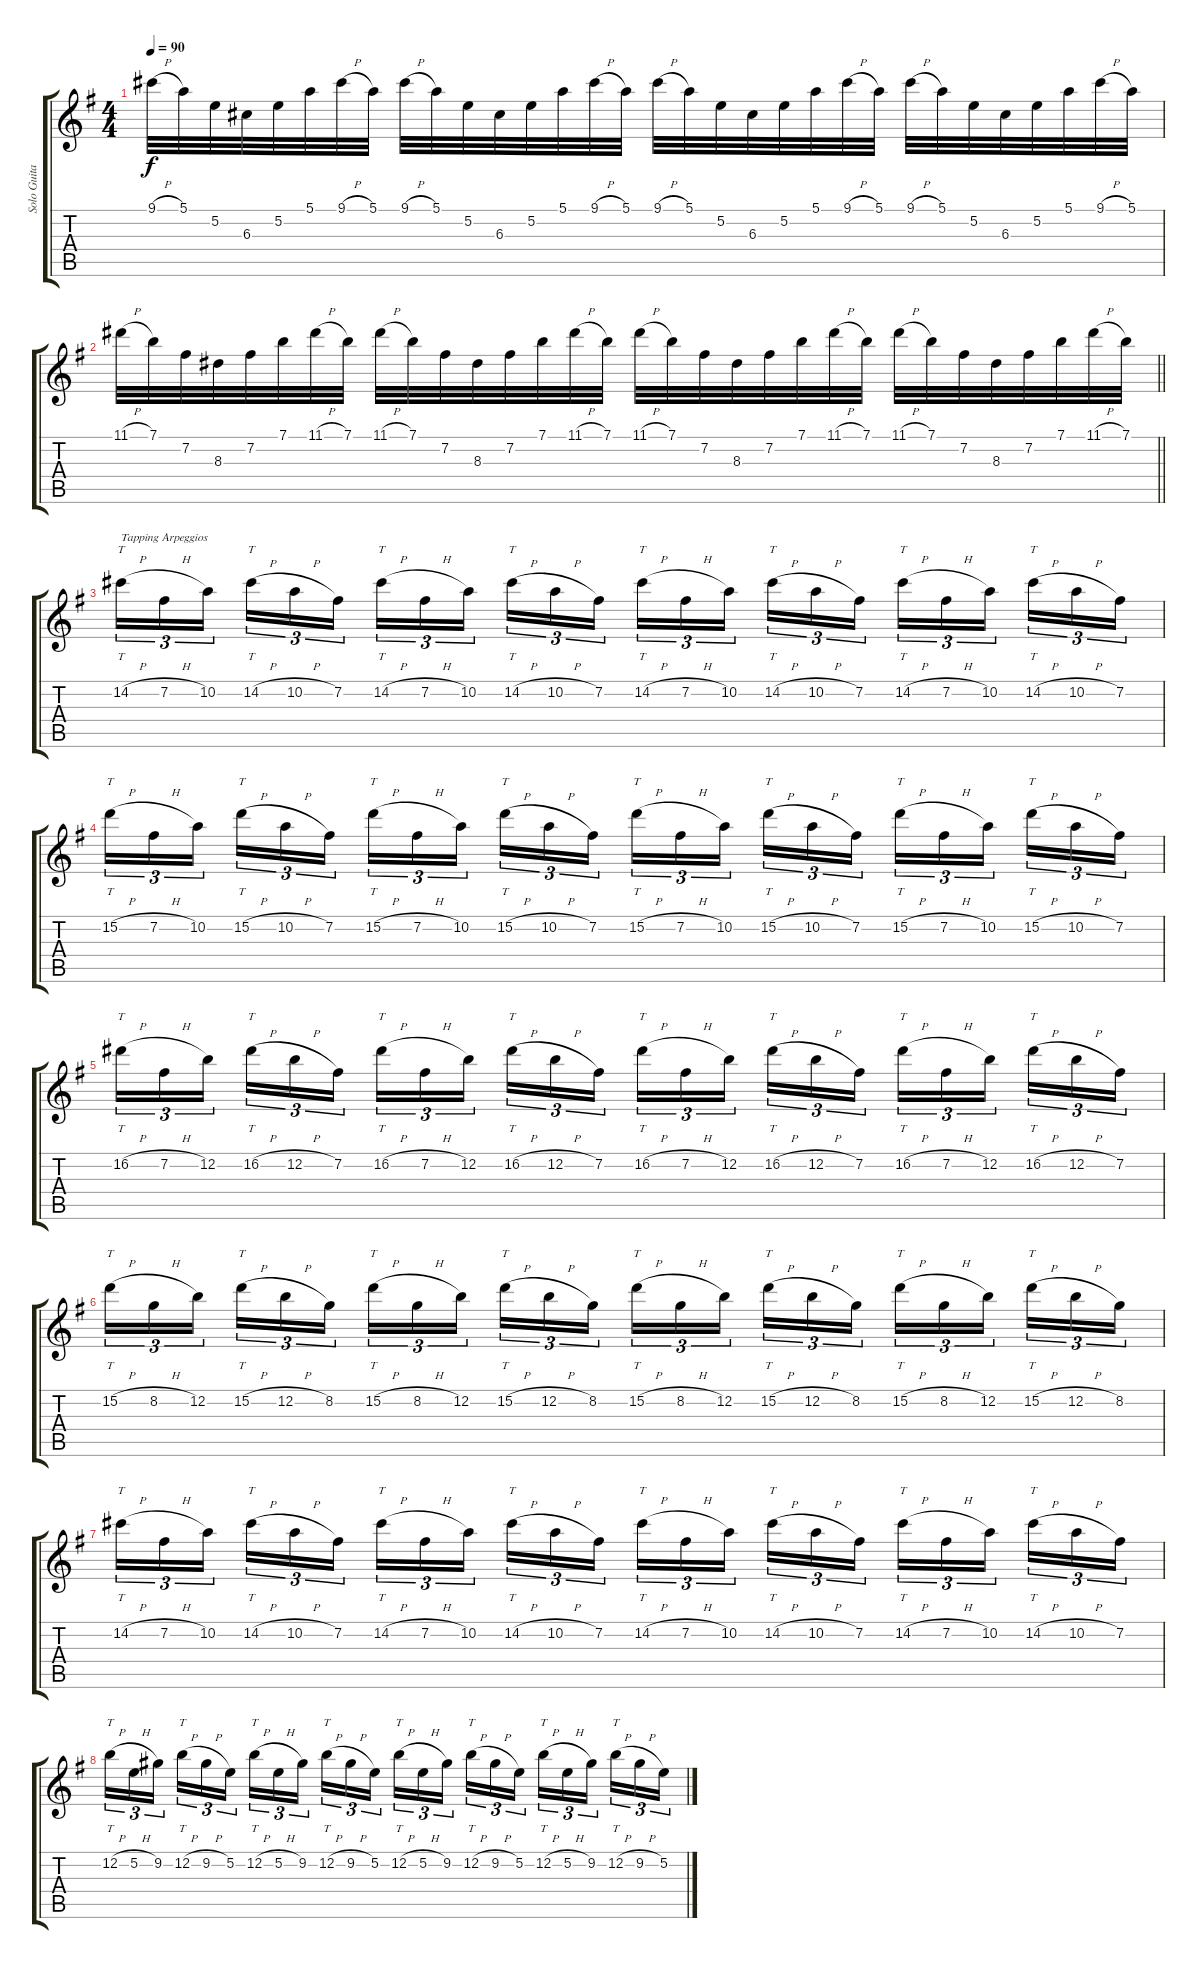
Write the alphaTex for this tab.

\track ("Solo Guitar 1" "Solo Guita") {instrument overdrivenguitar}
\staff {score tabs}
\tuning (E4 B3 G3 D3 A2 E2) {hide}
\ts (4 4)
\tempo 90
\clef g2
\ks eminor
9.1{h}.32{dy f} 5.1.32 5.2.32 6.3.32 5.2.32 5.1.32 9.1{h}.32 5.1.32 9.1{h}.32 5.1.32 5.2.32 6.3.32 5.2.32 5.1.32 9.1{h}.32 5.1.32 9.1{h}.32 5.1.32 5.2.32 6.3.32 5.2.32 5.1.32 9.1{h}.32 5.1.32 9.1{h}.32 5.1.32 5.2.32 6.3.32 5.2.32 5.1.32 9.1{h}.32 5.1.32 |
\barLineRight lightlight
11.1{h}.32 7.1.32 7.2.32 8.3.32 7.2.32 7.1.32 11.1{h}.32 7.1.32 11.1{h}.32 7.1.32 7.2.32 8.3.32 7.2.32 7.1.32 11.1{h}.32 7.1.32 11.1{h}.32 7.1.32 7.2.32 8.3.32 7.2.32 7.1.32 11.1{h}.32 7.1.32 11.1{h}.32 7.1.32 7.2.32 8.3.32 7.2.32 7.1.32 11.1{h}.32 7.1.32 |
14.2{h}.16{tt tu (3 2) txt "Tapping Arpeggios"} 7.2{h}.16{tu (3 2)} 10.2.16{tu (3 2) beam splitsecondary} 14.2{h}.16{tt tu (3 2)} 10.2{h}.16{tu (3 2)} 7.2.16{tu (3 2)} 14.2{h}.16{tt tu (3 2)} 7.2{h}.16{tu (3 2)} 10.2.16{tu (3 2) beam splitsecondary} 14.2{h}.16{tt tu (3 2)} 10.2{h}.16{tu (3 2)} 7.2.16{tu (3 2)} 14.2{h}.16{tt tu (3 2)} 7.2{h}.16{tu (3 2)} 10.2.16{tu (3 2) beam splitsecondary} 14.2{h}.16{tt tu (3 2)} 10.2{h}.16{tu (3 2)} 7.2.16{tu (3 2)} 14.2{h}.16{tt tu (3 2)} 7.2{h}.16{tu (3 2)} 10.2.16{tu (3 2) beam splitsecondary} 14.2{h}.16{tt tu (3 2)} 10.2{h}.16{tu (3 2)} 7.2.16{tu (3 2)} |
15.2{h}.16{tt tu (3 2)} 7.2{h}.16{tu (3 2)} 10.2.16{tu (3 2) beam splitsecondary} 15.2{h}.16{tt tu (3 2)} 10.2{h}.16{tu (3 2)} 7.2.16{tu (3 2)} 15.2{h}.16{tt tu (3 2)} 7.2{h}.16{tu (3 2)} 10.2.16{tu (3 2) beam splitsecondary} 15.2{h}.16{tt tu (3 2)} 10.2{h}.16{tu (3 2)} 7.2.16{tu (3 2)} 15.2{h}.16{tt tu (3 2)} 7.2{h}.16{tu (3 2)} 10.2.16{tu (3 2) beam splitsecondary} 15.2{h}.16{tt tu (3 2)} 10.2{h}.16{tu (3 2)} 7.2.16{tu (3 2)} 15.2{h}.16{tt tu (3 2)} 7.2{h}.16{tu (3 2)} 10.2.16{tu (3 2) beam splitsecondary} 15.2{h}.16{tt tu (3 2)} 10.2{h}.16{tu (3 2)} 7.2.16{tu (3 2)} |
16.2{h}.16{tt tu (3 2)} 7.2{h}.16{tu (3 2)} 12.2.16{tu (3 2) beam splitsecondary} 16.2{h}.16{tt tu (3 2)} 12.2{h}.16{tu (3 2)} 7.2.16{tu (3 2)} 16.2{h}.16{tt tu (3 2)} 7.2{h}.16{tu (3 2)} 12.2.16{tu (3 2) beam splitsecondary} 16.2{h}.16{tt tu (3 2)} 12.2{h}.16{tu (3 2)} 7.2.16{tu (3 2)} 16.2{h}.16{tt tu (3 2)} 7.2{h}.16{tu (3 2)} 12.2.16{tu (3 2) beam splitsecondary} 16.2{h}.16{tt tu (3 2)} 12.2{h}.16{tu (3 2)} 7.2.16{tu (3 2)} 16.2{h}.16{tt tu (3 2)} 7.2{h}.16{tu (3 2)} 12.2.16{tu (3 2) beam splitsecondary} 16.2{h}.16{tt tu (3 2)} 12.2{h}.16{tu (3 2)} 7.2.16{tu (3 2)} |
15.2{h}.16{tt tu (3 2)} 8.2{h}.16{tu (3 2)} 12.2.16{tu (3 2) beam splitsecondary} 15.2{h}.16{tt tu (3 2)} 12.2{h}.16{tu (3 2)} 8.2.16{tu (3 2)} 15.2{h}.16{tt tu (3 2)} 8.2{h}.16{tu (3 2)} 12.2.16{tu (3 2) beam splitsecondary} 15.2{h}.16{tt tu (3 2)} 12.2{h}.16{tu (3 2)} 8.2.16{tu (3 2)} 15.2{h}.16{tt tu (3 2)} 8.2{h}.16{tu (3 2)} 12.2.16{tu (3 2) beam splitsecondary} 15.2{h}.16{tt tu (3 2)} 12.2{h}.16{tu (3 2)} 8.2.16{tu (3 2)} 15.2{h}.16{tt tu (3 2)} 8.2{h}.16{tu (3 2)} 12.2.16{tu (3 2) beam splitsecondary} 15.2{h}.16{tt tu (3 2)} 12.2{h}.16{tu (3 2)} 8.2.16{tu (3 2)} |
14.2{h}.16{tt tu (3 2)} 7.2{h}.16{tu (3 2)} 10.2.16{tu (3 2) beam splitsecondary} 14.2{h}.16{tt tu (3 2)} 10.2{h}.16{tu (3 2)} 7.2.16{tu (3 2)} 14.2{h}.16{tt tu (3 2)} 7.2{h}.16{tu (3 2)} 10.2.16{tu (3 2) beam splitsecondary} 14.2{h}.16{tt tu (3 2)} 10.2{h}.16{tu (3 2)} 7.2.16{tu (3 2)} 14.2{h}.16{tt tu (3 2)} 7.2{h}.16{tu (3 2)} 10.2.16{tu (3 2) beam splitsecondary} 14.2{h}.16{tt tu (3 2)} 10.2{h}.16{tu (3 2)} 7.2.16{tu (3 2)} 14.2{h}.16{tt tu (3 2)} 7.2{h}.16{tu (3 2)} 10.2.16{tu (3 2) beam splitsecondary} 14.2{h}.16{tt tu (3 2)} 10.2{h}.16{tu (3 2)} 7.2.16{tu (3 2)} |
12.2{h}.16{tt tu (3 2)} 5.2{h}.16{tu (3 2)} 9.2.16{tu (3 2) beam splitsecondary} 12.2{h}.16{tt tu (3 2)} 9.2{h}.16{tu (3 2)} 5.2.16{tu (3 2)} 12.2{h}.16{tt tu (3 2)} 5.2{h}.16{tu (3 2)} 9.2.16{tu (3 2) beam splitsecondary} 12.2{h}.16{tt tu (3 2)} 9.2{h}.16{tu (3 2)} 5.2.16{tu (3 2)} 12.2{h}.16{tt tu (3 2)} 5.2{h}.16{tu (3 2)} 9.2.16{tu (3 2) beam splitsecondary} 12.2{h}.16{tt tu (3 2)} 9.2{h}.16{tu (3 2)} 5.2.16{tu (3 2)} 12.2{h}.16{tt tu (3 2)} 5.2{h}.16{tu (3 2)} 9.2.16{tu (3 2) beam splitsecondary} 12.2{h}.16{tt tu (3 2)} 9.2{h}.16{tu (3 2)} 5.2.16{tu (3 2)}
